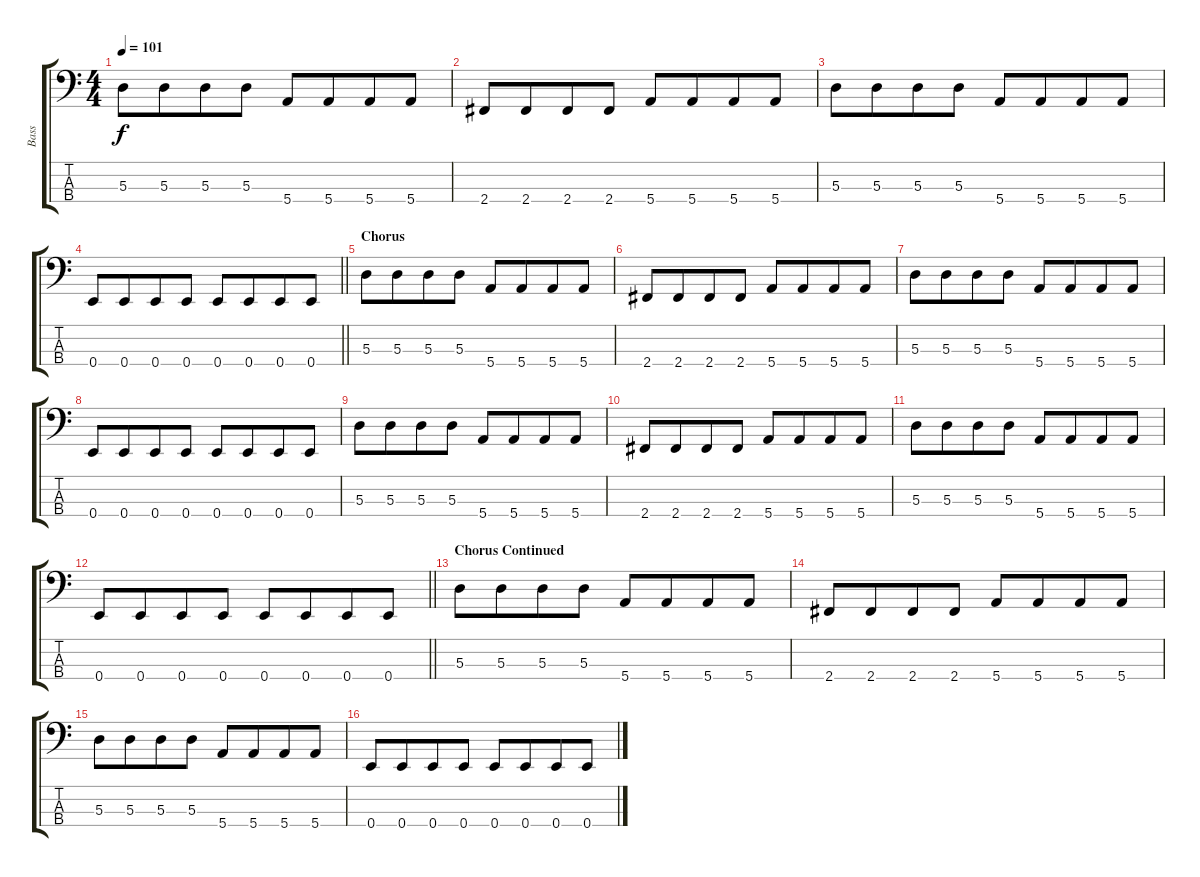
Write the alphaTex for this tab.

\track ("Bass" "Bass") {instrument electricbasspick}
\staff {score tabs}
\tuning (G2 D2 A1 E1) {hide}
\ts (4 4)
\tempo 101
\clef f4
\ks c
5.3.8{dy f} 5.3.8{beam merge} 5.3.8 5.3.8 5.4.8 5.4.8{beam merge} 5.4.8 5.4.8 |
2.4.8 2.4.8{beam merge} 2.4.8 2.4.8 5.4.8 5.4.8{beam merge} 5.4.8 5.4.8 |
5.3.8 5.3.8{beam merge} 5.3.8 5.3.8 5.4.8 5.4.8{beam merge} 5.4.8 5.4.8 |
\barLineRight lightlight
0.4.8 0.4.8{beam merge} 0.4.8 0.4.8 0.4.8 0.4.8{beam merge} 0.4.8 0.4.8 |
\section ("" "Chorus")
5.3.8 5.3.8{beam merge} 5.3.8 5.3.8 5.4.8 5.4.8{beam merge} 5.4.8 5.4.8 |
2.4.8 2.4.8{beam merge} 2.4.8 2.4.8 5.4.8 5.4.8{beam merge} 5.4.8 5.4.8 |
5.3.8 5.3.8{beam merge} 5.3.8 5.3.8 5.4.8 5.4.8{beam merge} 5.4.8 5.4.8 |
0.4.8 0.4.8{beam merge} 0.4.8 0.4.8 0.4.8 0.4.8{beam merge} 0.4.8 0.4.8 |
5.3.8 5.3.8{beam merge} 5.3.8 5.3.8 5.4.8 5.4.8{beam merge} 5.4.8 5.4.8 |
2.4.8 2.4.8{beam merge} 2.4.8 2.4.8 5.4.8 5.4.8{beam merge} 5.4.8 5.4.8 |
5.3.8 5.3.8{beam merge} 5.3.8 5.3.8 5.4.8 5.4.8{beam merge} 5.4.8 5.4.8 |
\barLineRight lightlight
0.4.8 0.4.8{beam merge} 0.4.8 0.4.8 0.4.8 0.4.8{beam merge} 0.4.8 0.4.8 |
\section ("" "Chorus Continued")
5.3.8 5.3.8{beam merge} 5.3.8 5.3.8 5.4.8 5.4.8{beam merge} 5.4.8 5.4.8 |
2.4.8 2.4.8{beam merge} 2.4.8 2.4.8 5.4.8 5.4.8{beam merge} 5.4.8 5.4.8 |
5.3.8 5.3.8{beam merge} 5.3.8 5.3.8 5.4.8 5.4.8{beam merge} 5.4.8 5.4.8 |
0.4.8 0.4.8{beam merge} 0.4.8 0.4.8 0.4.8 0.4.8{beam merge} 0.4.8 0.4.8
